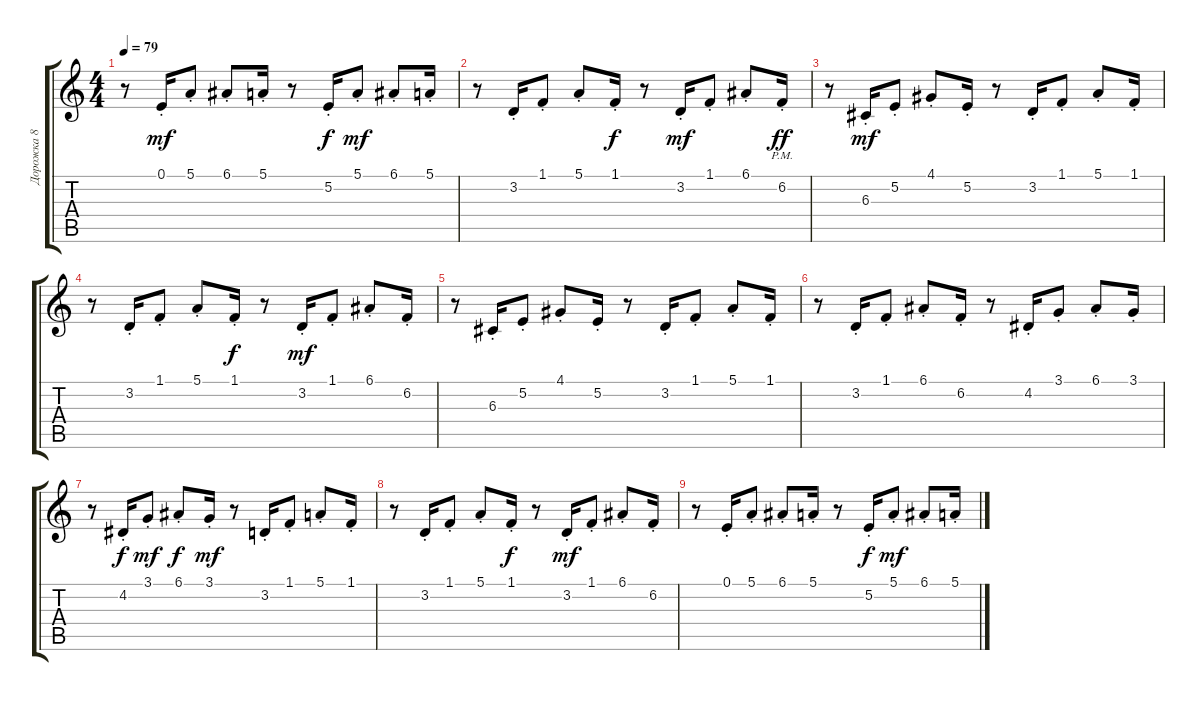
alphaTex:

\track ("Дорожка 8" "Дорожка 8") {instrument pizzicatostrings}
\staff {score tabs}
\tuning (E4 B3 G3 D3 A2 E2) {hide}
\ts (4 4)
\tempo 79
\clef g2
\ks c
r.8{dy mf} 0.1{st}.16 5.1{st}.8 6.1{st}.8 5.1{st}.16 r.8 5.2{st}.16{dy f} 5.1{st}.8{dy mf} 6.1{st}.8 5.1{st}.16 |
r.8 3.2{st}.16 1.1{st}.8 5.1{st}.8 1.1{st}.16{dy f} r.8 3.2{st}.16{dy mf} 1.1{st}.8 6.1{st}.8 6.2{pm st}.16{dy ff} |
r.8 6.3{st}.16{dy mf} 5.2{st}.8 4.1{st}.8 5.2{st}.16 r.8 3.2{st}.16 1.1{st}.8 5.1{st}.8 1.1{st}.16 |
r.8 3.2{st}.16 1.1{st}.8 5.1{st}.8 1.1{st}.16{dy f} r.8 3.2{st}.16{dy mf} 1.1{st}.8 6.1{st}.8 6.2{st}.16 |
r.8 6.3{st}.16 5.2{st}.8 4.1{st}.8 5.2{st}.16 r.8 3.2{st}.16 1.1{st}.8 5.1{st}.8 1.1{st}.16 |
r.8 3.2{st}.16 1.1{st}.8 6.1{st}.8 6.2{st}.16 r.8 4.2{st}.16 3.1{st}.8 6.1{st}.8 3.1{st}.16 |
r.8 4.2{st}.16{dy f} 3.1{st}.8{dy mf} 6.1{st}.8{dy f} 3.1{st}.16{dy mf} r.8 3.2{st}.16 1.1{st}.8 5.1{st}.8 1.1{st}.16 |
r.8 3.2{st}.16 1.1{st}.8 5.1{st}.8 1.1{st}.16{dy f} r.8 3.2{st}.16{dy mf} 1.1{st}.8 6.1{st}.8 6.2{st}.16 |
r.8 0.1{st}.16 5.1{st}.8 6.1{st}.8 5.1{st}.16 r.8 5.2{st}.16{dy f} 5.1{st}.8{dy mf} 6.1{st}.8 5.1{st}.16
